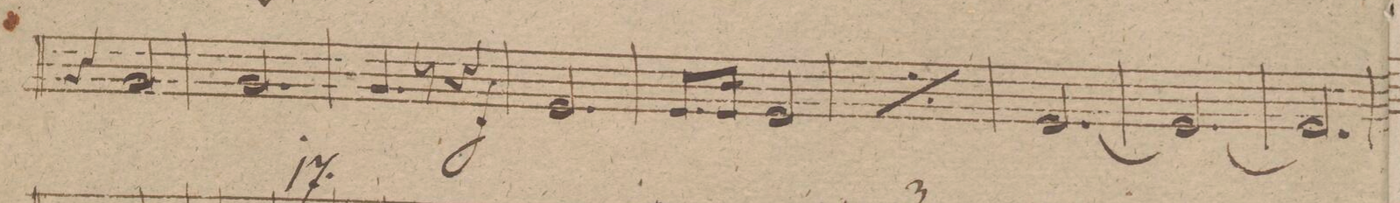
**kern	**dynam
*I"Corno 2do in A.	*
*clefG2	*
*k[f#c#g#]	*
*M3/4	*
4r	.
2e/	.
=50	=50
2.e/	.
=51	=51
4.e/	.
8r	.
4r	.
.	f
=52	=52
2.c#/	.
=53	=53
8.c#/L	.
16c#/Jk	.
2c#/	.
=54	=54
*rep	*
8.c#/L	.
16c#/Jk	.
2c#/	.
*Xrep	*
=55	=55
[2.c#/	.
=56	=56
2.c#/_	.
=57	=57
2.c#/]	.
=58	=58
*-	*-
